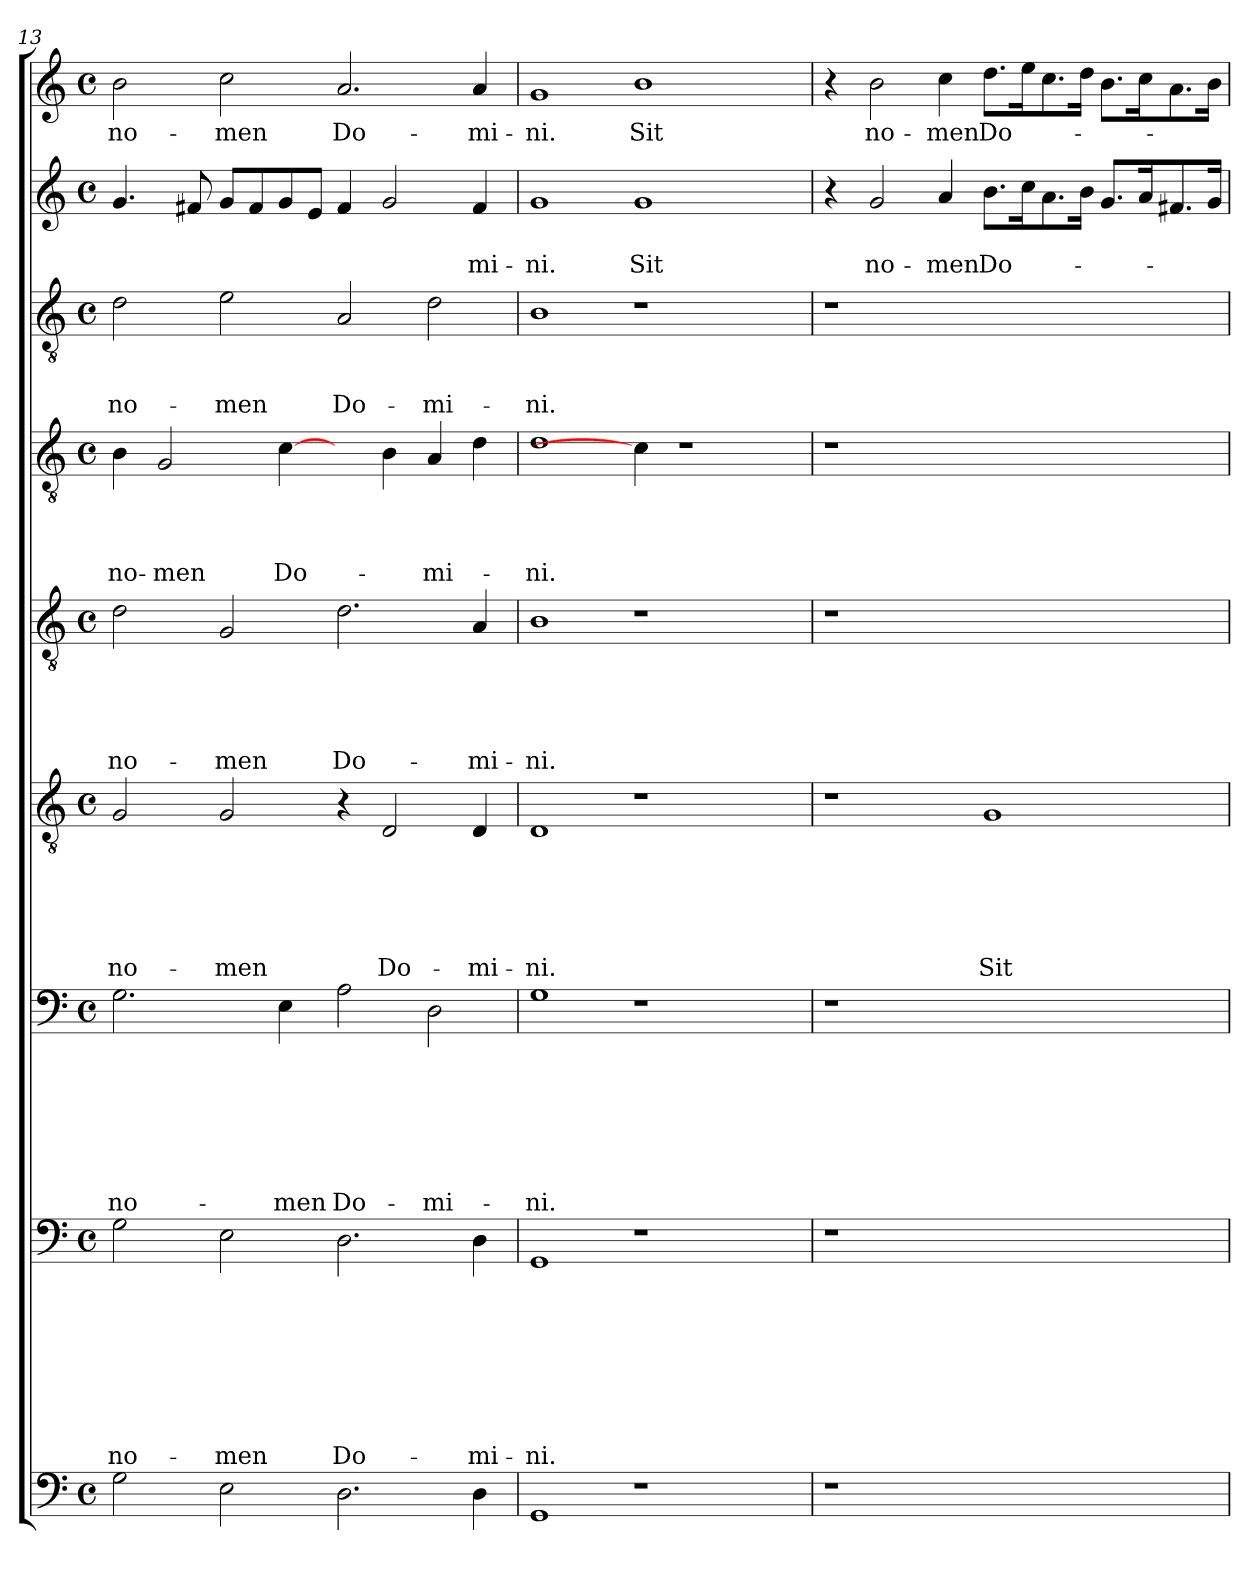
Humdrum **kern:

**kern	**kern	**text	**text	**text	**text	**text	**text	**text	**text	**kern	**text	**text	**text	**text	**text	**text	**text	**kern	**text	**text	**text	**text	**text	**text	**kern	**text	**text	**text	**text	**text	**kern	**text	**text	**text	**text	**kern	**text	**text	**text	**kern	**text	**text	**kern	**text
*part9	*part8	*part8	*part8	*part8	*part8	*part8	*part8	*part8	*part8	*part7	*part7	*part7	*part7	*part7	*part7	*part7	*part7	*part6	*part6	*part6	*part6	*part6	*part6	*part6	*part5	*part5	*part5	*part5	*part5	*part5	*part4	*part4	*part4	*part4	*part4	*part3	*part3	*part3	*part3	*part2	*part2	*part2	*part1	*part1
*staff9	*staff8	*staff8	*staff8	*staff8	*staff8	*staff8	*staff8	*staff8	*staff8	*staff7	*staff7	*staff7	*staff7	*staff7	*staff7	*staff7	*staff7	*staff6	*staff6	*staff6	*staff6	*staff6	*staff6	*staff6	*staff5	*staff5	*staff5	*staff5	*staff5	*staff5	*staff4	*staff4	*staff4	*staff4	*staff4	*staff3	*staff3	*staff3	*staff3	*staff2	*staff2	*staff2	*staff1	*staff1
!!LO:LB:g=z
*clefF4	*clefF4	*	*	*	*	*	*	*	*	*clefF4	*	*	*	*	*	*	*	*clefGv2	*	*	*	*	*	*	*clefGv2	*	*	*	*	*	*clefGv2	*	*	*	*	*clefGv2	*	*	*	*clefG2	*	*	*clefG2	*
*k[]	*k[]	*	*	*	*	*	*	*	*	*k[]	*	*	*	*	*	*	*	*k[]	*	*	*	*	*	*	*k[]	*	*	*	*	*	*k[]	*	*	*	*	*k[]	*	*	*	*k[]	*	*	*k[]	*
*C:	*C:	*	*	*	*	*	*	*	*	*C:	*	*	*	*	*	*	*	*C:	*	*	*	*	*	*	*C:	*	*	*	*	*	*C:	*	*	*	*	*C:	*	*	*	*C:	*	*	*C:	*
*M4/4	*M4/4	*	*	*	*	*	*	*	*	*M4/4	*	*	*	*	*	*	*	*M4/4	*	*	*	*	*	*	*M4/4	*	*	*	*	*	*M4/4	*	*	*	*	*M4/4	*	*	*	*M4/4	*	*	*M4/4	*
*met(c)	*met(c)	*	*	*	*	*	*	*	*	*met(c)	*	*	*	*	*	*	*	*met(c)	*	*	*	*	*	*	*met(c)	*	*	*	*	*	*met(c)	*	*	*	*	*met(c)	*	*	*	*met(c)	*	*	*met(c)	*
=13	=13	=13	=13	=13	=13	=13	=13	=13	=13	=13	=13	=13	=13	=13	=13	=13	=13	=13	=13	=13	=13	=13	=13	=13	=13	=13	=13	=13	=13	=13	=13	=13	=13	=13	=13	=13	=13	=13	=13	=13	=13	=13	=13	=13
2G\	2G\	.	.	.	.	.	.	.	no-	2.G\	.	.	.	.	.	.	no-	2G/	.	.	.	.	.	no-	2d\	.	.	.	.	no-	4B\	.	.	.	no-	2d\	.	.	no-	4.g/	.	.	2b\	no-
.	.	.	.	.	.	.	.	.	.	.	.	.	.	.	.	.	.	.	.	.	.	.	.	.	.	.	.	.	.	.	2G/	.	.	.	-men	.	.	.	.	.	.	.	.	.
.	.	.	.	.	.	.	.	.	.	.	.	.	.	.	.	.	.	.	.	.	.	.	.	.	.	.	.	.	.	.	.	.	.	.	.	.	.	.	.	8f#X/	.	.	.	.
2E\	2E\	.	.	.	.	.	.	.	-men	.	.	.	.	.	.	.	.	2G/	.	.	.	.	.	-men	2G/	.	.	.	.	-men	.	.	.	.	.	2e\	.	.	-men	8g/L	.	.	2cc\	-men
.	.	.	.	.	.	.	.	.	.	.	.	.	.	.	.	.	.	.	.	.	.	.	.	.	.	.	.	.	.	.	.	.	.	.	.	.	.	.	.	8f#/	.	.	.	.
.	.	.	.	.	.	.	.	.	.	4E\	.	.	.	.	.	.	-men	.	.	.	.	.	.	.	.	.	.	.	.	.	[4c\	.	.	.	Do-	.	.	.	.	8g/	.	.	.	.
.	.	.	.	.	.	.	.	.	.	.	.	.	.	.	.	.	.	.	.	.	.	.	.	.	.	.	.	.	.	.	.	.	.	.	.	.	.	.	.	8e/J	.	.	.	.
2.D\	2.D\	.	.	.	.	.	.	.	Do-	2A\	.	.	.	.	.	.	Do-	4r	.	.	.	.	.	.	2.d\	.	.	.	.	Do-	4ryy	.	.	.	.	2A/	.	.	Do-	4f#/	.	.	2.a/	Do-
.	.	.	.	.	.	.	.	.	.	.	.	.	.	.	.	.	.	2D/	.	.	.	.	.	Do-	.	.	.	.	.	.	4B\	.	.	.	.	.	.	.	.	2g/	.	.	.	.
.	.	.	.	.	.	.	.	.	.	2D\	.	.	.	.	.	.	-mi-	.	.	.	.	.	.	.	.	.	.	.	.	.	4A/	.	.	.	-mi-	2d\	.	.	-mi-	.	.	.	.	.
4D\	4D\	.	.	.	.	.	.	.	-mi-	.	.	.	.	.	.	.	.	4D/	.	.	.	.	.	-mi-	4A/	.	.	.	.	-mi-	4d\	.	.	.	.	.	.	.	.	4f#/	.	-mi-	4a/	-mi-
=14	=14	=14	=14	=14	=14	=14	=14	=14	=14	=14	=14	=14	=14	=14	=14	=14	=14	=14	=14	=14	=14	=14	=14	=14	=14	=14	=14	=14	=14	=14	=14	=14	=14	=14	=14	=14	=14	=14	=14	=14	=14	=14	=14	=14
1GG	1GG	.	.	.	.	.	.	.	-ni.	1G	.	.	.	.	.	.	-ni.	1D	.	.	.	.	.	-ni.	1B	.	.	.	.	-ni.	1d	.	.	.	-ni.	1B	.	.	-ni.	1g	.	-ni.	1g	-ni.
1r	1r	.	.	.	.	.	.	.	.	1r	.	.	.	.	.	.	.	1r	.	.	.	.	.	.	1r	.	.	.	.	.	4c\]	.	.	.	.	1r	.	.	.	1g	.	Sit	1b	Sit
.	.	.	.	.	.	.	.	.	.	.	.	.	.	.	.	.	.	.	.	.	.	.	.	.	.	.	.	.	.	.	1r	.	.	.	.	.	.	.	.	.	.	.	.	.
4ryy	4ryy	.	.	.	.	.	.	.	.	4ryy	.	.	.	.	.	.	.	4ryy	.	.	.	.	.	.	4ryy	.	.	.	.	.	.	.	.	.	.	4ryy	.	.	.	4ryy	.	.	4ryy	.
=15	=15	=15	=15	=15	=15	=15	=15	=15	=15	=15	=15	=15	=15	=15	=15	=15	=15	=15	=15	=15	=15	=15	=15	=15	=15	=15	=15	=15	=15	=15	=15	=15	=15	=15	=15	=15	=15	=15	=15	=15	=15	=15	=15	=15
1r	1r	.	.	.	.	.	.	.	.	1r	.	.	.	.	.	.	.	1r	.	.	.	.	.	.	1r	.	.	.	.	.	1r	.	.	.	.	1r	.	.	.	4r	.	.	4r	.
.	.	.	.	.	.	.	.	.	.	.	.	.	.	.	.	.	.	.	.	.	.	.	.	.	.	.	.	.	.	.	.	.	.	.	.	.	.	.	.	2g/	.	no-	2b\	no-
.	.	.	.	.	.	.	.	.	.	.	.	.	.	.	.	.	.	.	.	.	.	.	.	.	.	.	.	.	.	.	.	.	.	.	.	.	.	.	.	4a/	.	-men	4cc\	-men
1ryy	1ryy	.	.	.	.	.	.	.	.	1ryy	.	.	.	.	.	.	.	1G	.	.	.	.	.	Sit	1ryy	.	.	.	.	.	1ryy	.	.	.	.	1ryy	.	.	.	8.b\L	.	Do-	8.dd\L	Do-
.	.	.	.	.	.	.	.	.	.	.	.	.	.	.	.	.	.	.	.	.	.	.	.	.	.	.	.	.	.	.	.	.	.	.	.	.	.	.	.	16cc\k	.	.	16ee\k	.
.	.	.	.	.	.	.	.	.	.	.	.	.	.	.	.	.	.	.	.	.	.	.	.	.	.	.	.	.	.	.	.	.	.	.	.	.	.	.	.	8.a\	.	.	8.cc\	.
.	.	.	.	.	.	.	.	.	.	.	.	.	.	.	.	.	.	.	.	.	.	.	.	.	.	.	.	.	.	.	.	.	.	.	.	.	.	.	.	16b\Jk	.	.	16dd\Jk	.
.	.	.	.	.	.	.	.	.	.	.	.	.	.	.	.	.	.	.	.	.	.	.	.	.	.	.	.	.	.	.	.	.	.	.	.	.	.	.	.	8.g/L	.	.	8.b\L	.
.	.	.	.	.	.	.	.	.	.	.	.	.	.	.	.	.	.	.	.	.	.	.	.	.	.	.	.	.	.	.	.	.	.	.	.	.	.	.	.	16a/k	.	.	16cc\k	.
.	.	.	.	.	.	.	.	.	.	.	.	.	.	.	.	.	.	.	.	.	.	.	.	.	.	.	.	.	.	.	.	.	.	.	.	.	.	.	.	8.f#X/	.	.	8.a\	.
.	.	.	.	.	.	.	.	.	.	.	.	.	.	.	.	.	.	.	.	.	.	.	.	.	.	.	.	.	.	.	.	.	.	.	.	.	.	.	.	16g/Jk	.	.	16b\Jk	.
=	=	=	=	=	=	=	=	=	=	=	=	=	=	=	=	=	=	=	=	=	=	=	=	=	=	=	=	=	=	=	=	=	=	=	=	=	=	=	=	=	=	=	=	=
*-	*-	*-	*-	*-	*-	*-	*-	*-	*-	*-	*-	*-	*-	*-	*-	*-	*-	*-	*-	*-	*-	*-	*-	*-	*-	*-	*-	*-	*-	*-	*-	*-	*-	*-	*-	*-	*-	*-	*-	*-	*-	*-	*-	*-
